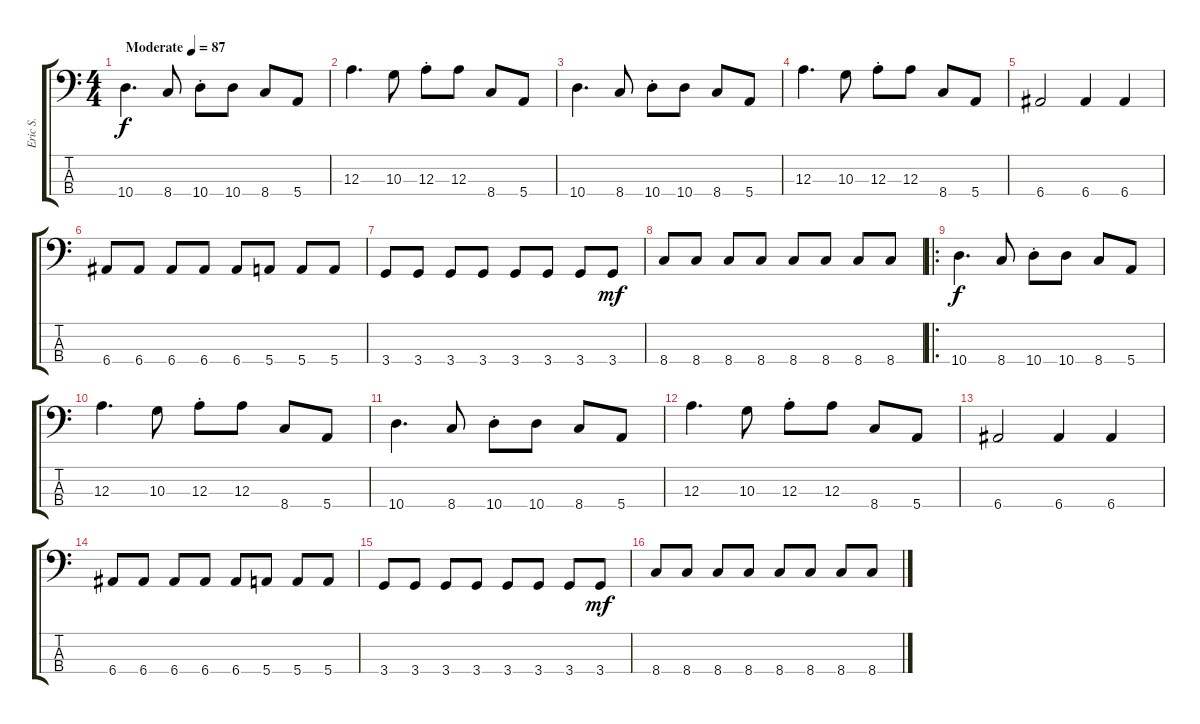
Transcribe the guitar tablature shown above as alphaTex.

\track ("Eric S." "Eric S.") {instrument electricbasspick}
\staff {score tabs}
\tuning (G2 D2 A1 E1) {hide}
\ts (4 4)
\tempo (87 "Moderate")
\clef f4
\ks c
10.4.4{d dy f instrument electricbasspick} 8.4.8 10.4{st}.8 10.4.8 8.4.8 5.4.8 |
12.3.4{d} 10.3.8 12.3{st}.8 12.3.8 8.4.8 5.4.8 |
10.4.4{d} 8.4.8 10.4{st}.8 10.4.8 8.4.8 5.4.8 |
12.3.4{d} 10.3.8 12.3{st}.8 12.3.8 8.4.8 5.4.8 |
6.4.2 6.4.4 6.4.4 |
6.4.8 6.4.8 6.4.8 6.4.8 6.4.8 5.4.8 5.4.8 5.4.8 |
3.4.8 3.4.8 3.4.8 3.4.8 3.4.8 3.4.8 3.4.8 3.4.8{dy mf} |
8.4.8 8.4.8 8.4.8 8.4.8 8.4.8 8.4.8 8.4.8 8.4.8 |
\ro
10.4.4{d dy f} 8.4.8 10.4{st}.8 10.4.8 8.4.8 5.4.8 |
12.3.4{d} 10.3.8 12.3{st}.8 12.3.8 8.4.8 5.4.8 |
10.4.4{d} 8.4.8 10.4{st}.8 10.4.8 8.4.8 5.4.8 |
12.3.4{d} 10.3.8 12.3{st}.8 12.3.8 8.4.8 5.4.8 |
6.4.2 6.4.4 6.4.4 |
6.4.8 6.4.8 6.4.8 6.4.8 6.4.8 5.4.8 5.4.8 5.4.8 |
3.4.8 3.4.8 3.4.8 3.4.8 3.4.8 3.4.8 3.4.8 3.4.8{dy mf} |
8.4.8 8.4.8 8.4.8 8.4.8 8.4.8 8.4.8 8.4.8 8.4.8
